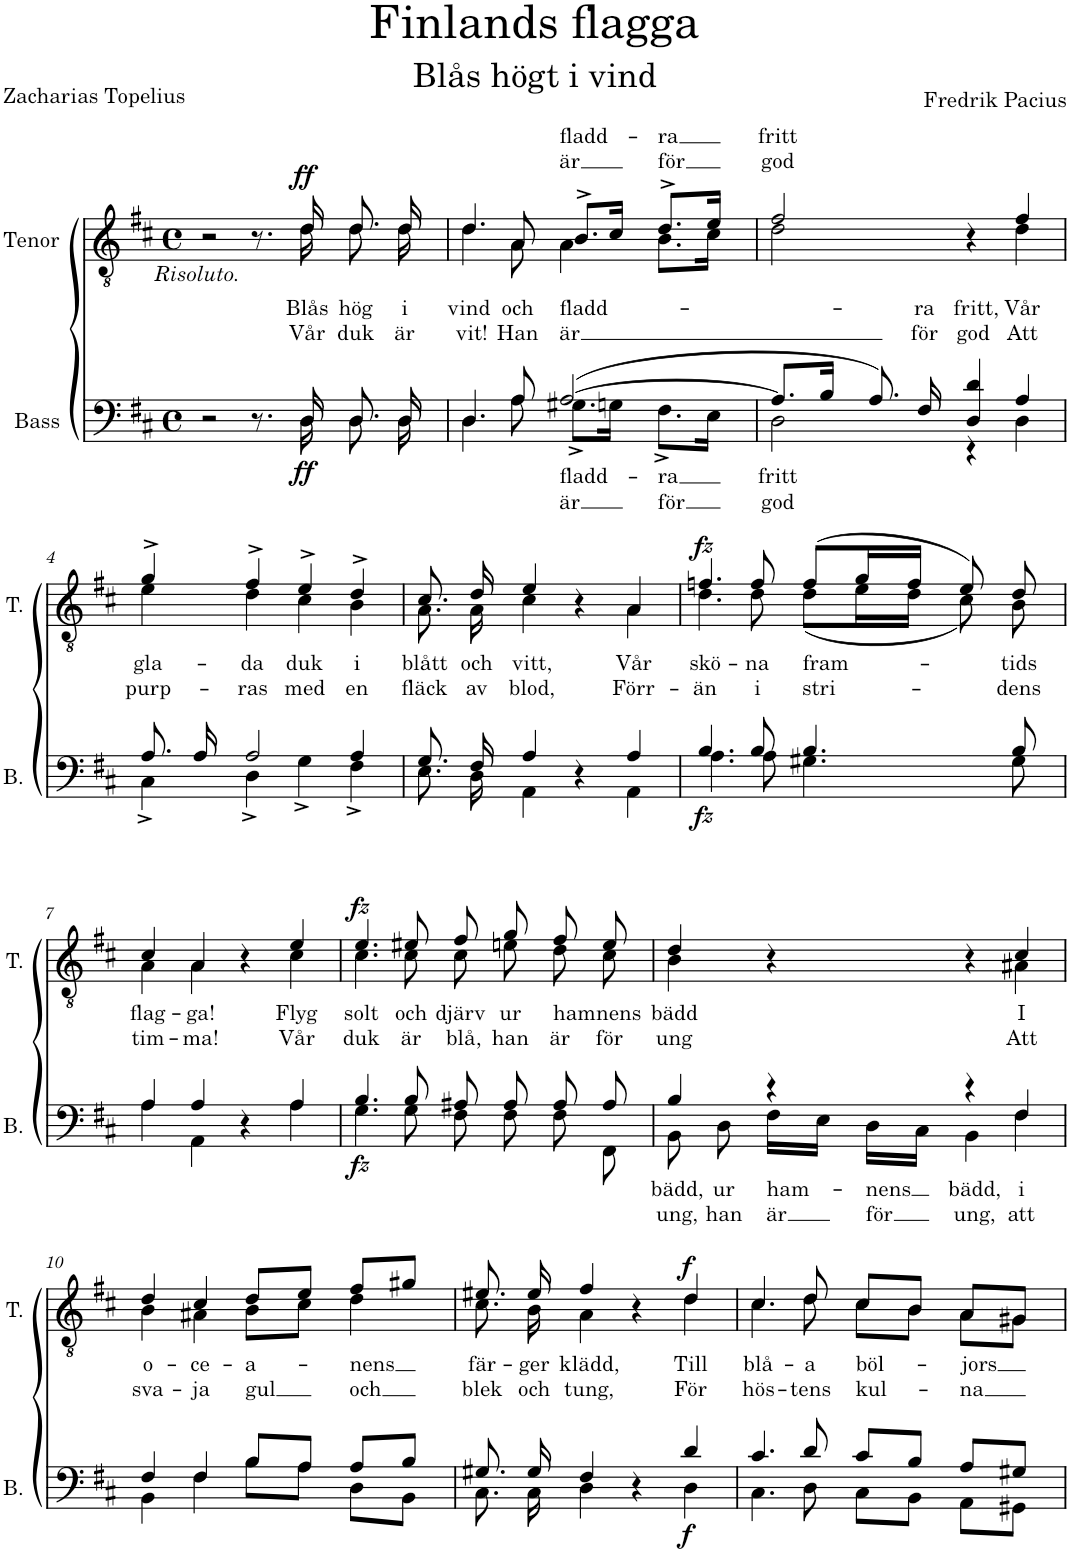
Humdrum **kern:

**kern	**text	**text	**dynam	**kern	**text	**text	**dynam
*part2	*part2	*part2	*part2	*part1	*part1	*part1	*part1
*staff2	*staff2	*staff2	*staff2	*staff1	*staff1	*staff1	*staff1
*I"Bass	*	*	*	*I"Tenor	*	*	*
*I'B.	*	*	*	*I'T.	*	*	*
*clefF4	*	*	*	*clefGv2	*	*	*
*k[f#c#]	*	*	*	*k[f#c#]	*	*	*
*M4/4	*	*	*	*M4/4	*	*	*
*met(c)	*	*	*	*met(c)	*	*	*
=1	=1	=1	=1	=1	=1	=1	=1
*^	*	*	*	*^	*	*	*
!	!	!	!	!	!LO:TX:b:i:t=Risoluto.	!	!	!	!
2r	8.ryy	.	.	.	2r	8.ryy	.	.	.
*v	*v	*	*	*	*	*	*	*	*
*	*	*	*	*v	*v	*	*	*
8.r	.	.	.	8.r	.	.	.
!	!LO:LY:a	!LO:LY:a	!LO:DY:b	!	!	!	!LO:DY:a
*^	*	*	*	*^	*	*	*
16D/	16D\	Blås	Vår	ff	16d/	16d\	.	.	ff
!	!	!LO:LY:a	!LO:LY:a	!	!	!	!	!	!
8.D/	8.D\	hög	duk	.	8.d/	8.d\	.	.	.
!	!	!LO:LY:a	!LO:LY:a	!	!	!	!	!	!
16D/	16D\	i	är	.	16d/	16d\	.	.	.
=2	=2	=2	=2	=2	=2	=2	=2	=2	=2
!	!	!LO:LY:a	!LO:LY:a	!	!	!	!	!	!
4.D/	4.D\	vind	vit!	.	4.d/	4.d\	.	.	.
!	!	!LO:LY:a	!LO:LY:a	!	!	!	!	!	!
8A/	8A\	och	Han	.	8A/	8A\	.	.	.
!	!	!LO:LY:a	!LO:LY:a	!	!	!	!	!	!
!	!	!LO:LY:b	!LO:LY:b	!	!	!	!LO:LY:a	!LO:LY:a	!
([2A/	8.G#X^\L	fladd-	är	.	8.B^/L	4A\	fladd-	är	.
.	16Gn\Jk	.	.	.	16c#/Jk	.	.	.	.
!	!	!LO:LY:b	!LO:LY:b	!	!	!	!LO:LY:a	!LO:LY:a	!
.	8.F#^\L	-ra	för	.	8.d^/L	8.B\L	-ra	för	.
.	16E\Jk	.	.	.	16e/Jk	16c#\Jk	.	.	.
=3	=3	=3	=3	=3	=3	=3	=3	=3	=3
!	!	!LO:LY:b	!LO:LY:b	!	!	!	!LO:LY:a	!LO:LY:a	!
8.A/L]	2D\	fritt	god	.	2f#/	2d\	fritt	god	.
16B/Jk	.	.	.	.	.	.	.	.	.
8.A/)	.	.	.	.	.	.	.	.	.
!	!	!LO:LY:a	!LO:LY:a	!	!	!	!	!	!
16F#/	.	-ra	för	.	.	.	.	.	.
!	!	!LO:LY:a	!LO:LY:a	!	!	!	!	!	!
4D/ 4d/	4r	fritt,	god	.	4r	4ryy	.	.	.
!	!	!LO:LY:a	!LO:LY:a	!	!	!	!	!	!
4A/	4D\	Vår	Att	.	4f#/	4d\	.	.	.
!!LO:LB:g=z	!!
=4	=4	=4	=4	=4	=4	=4	=4	=4	=4
!	!	!	!	!	!	!	!LO:LY:b	!LO:LY:b	!
8.A/	4C#^\	.	.	.	4g^/	4e\	gla-	purp-	.
16A/	.	.	.	.	.	.	.	.	.
!	!	!	!	!	!	!	!LO:LY:b	!LO:LY:b	!
2A/	4D^\	.	.	.	4f#^/	4d\	-da	-ras	.
!	!	!	!	!	!	!	!LO:LY:b	!LO:LY:b	!
.	4G^\	.	.	.	4e^/	4c#\	duk	med	.
!	!	!	!	!	!	!	!LO:LY:b	!LO:LY:b	!
4A/	4F#^\	.	.	.	4d^/	4B\	i	en	.
=5	=5	=5	=5	=5	=5	=5	=5	=5	=5
!	!	!	!	!	!	!	!LO:LY:b	!LO:LY:b	!
8.G/	8.E\	.	.	.	8.c#/	8.A\	blått	fläck	.
!	!	!	!	!	!	!	!LO:LY:b	!LO:LY:b	!
16F#/	16D\	.	.	.	16d/	16A\	och	av	.
!	!	!	!	!	!	!	!LO:LY:b	!LO:LY:b	!
4A/	4AA\	.	.	.	4e/	4c#\	vitt,	blod,	.
4r	4ryy	.	.	.	4r	4ryy	.	.	.
!	!	!	!	!	!	!	!LO:LY:b	!LO:LY:b	!
4A/	4AA\	.	.	.	4A/	4A\	Vår	Förr-	.
=6	=6	=6	=6	=6	=6	=6	=6	=6	=6
!	!	!	!	!LO:DY:b	!	!	!LO:LY:b	!LO:LY:b	!LO:DY:a
4.B/	4.A\	.	.	fz	4.fn/	4.d\	skö-	-än	fz
!	!	!	!	!	!	!	!LO:LY:b	!LO:LY:b	!
8B/	8A\	.	.	.	8f/	8d\	-na	i	.
!	!	!	!	!	!	!	!LO:LY:b	!LO:LY:b	!
4.B/	4.G#X\	.	.	.	(8f/L	(8d\L	-fram-	stri-	.
.	.	.	.	.	16g/L	16e\L	.	.	.
.	.	.	.	.	16f/JJ	16d\JJ	.	.	.
.	.	.	.	.	8e/)	8c#\)	.	.	.
!	!	!	!	!	!	!	!LO:LY:b	!LO:LY:b	!
8B/	8G#\	.	.	.	8d/	8B\	-tids	-dens	.
!!LO:LB:g=z	!!
=7	=7	=7	=7	=7	=7	=7	=7	=7	=7
!	!	!	!	!	!	!	!LO:LY:b	!LO:LY:b	!
4A/	4A\	.	.	.	4c#/	4A\	flag-	tim-	.
!	!	!	!	!	!	!	!LO:LY:b	!LO:LY:b	!
4A/	4AA\	.	.	.	4A/	4A\	-ga!	-ma!	.
4r	4ryy	.	.	.	4r	4ryy	.	.	.
!	!	!	!	!	!	!	!LO:LY:b	!LO:LY:b	!
4A/	4A\	.	.	.	4e/	4c#\	Flyg	Vår	.
=8	=8	=8	=8	=8	=8	=8	=8	=8	=8
!	!	!	!	!LO:DY:b	!	!	!LO:LY:b	!LO:LY:b	!LO:DY:a
4.B/	4.G\	.	.	fz	4.e/	4.c#\	solt	duk	fz
!	!	!	!	!	!	!	!LO:LY:b	!LO:LY:b	!
8B/	8G\	.	.	.	8e#X/	8c#\	och	är	.
!	!	!	!	!	!	!	!LO:LY:b	!LO:LY:b	!
8A#X/	8F#\	.	.	.	8f#/	8c#\	djärv	blå,	.
!	!	!	!	!	!	!	!LO:LY:b	!LO:LY:b	!
8A#/	8F#\	.	.	.	8g/	8en\	ur	han	.
!	!	!	!	!	!	!	!LO:LY:b	!LO:LY:b	!
8A#/	8F#\	.	.	.	8f#/	8d\	hamnens	är	.
!	!	!	!	!	!	!	!	!LO:LY:b	!
8A#/	8FF#\	.	.	.	8e/	8c#\	.	för	.
=9	=9	=9	=9	=9	=9	=9	=9	=9	=9
!	!	!LO:LY:b	!LO:LY:b	!	!	!	!LO:LY:b	!LO:LY:b	!
4B/	8BB\	bädd,	ung,	.	4d/	4B\	bädd	ung	.
!	!	!LO:LY:b	!LO:LY:b	!	!	!	!	!	!
.	8D\	ur	han	.	.	.	.	.	.
!	!	!LO:LY:b	!LO:LY:b	!	!	!	!	!	!
4r	16F#\LL	ham-	är	.	4r	2ryy	.	.	.
.	16E\JJ	.	.	.	.	.	.	.	.
!	!	!LO:LY:b	!LO:LY:b	!	!	!	!	!	!
.	16D\LL	-nens	för	.	.	.	.	.	.
.	16C#\JJ	.	.	.	.	.	.	.	.
!	!	!LO:LY:b	!LO:LY:b	!	!	!	!	!	!
4r	4BB\	bädd,	ung,	.	4r	.	.	.	.
!	!	!LO:LY:b	!LO:LY:b	!	!	!	!LO:LY:b	!LO:LY:b	!
4F#/	4F#\	i	att	.	4c#/	4A#X\	I	Att	.
!!LO:LB:g=z	!!
=10	=10	=10	=10	=10	=10	=10	=10	=10	=10
!	!	!	!	!	!	!	!LO:LY:b	!LO:LY:b	!
4F#/	4BB\	.	.	.	4d/	4B\	o-	sva-	.
!	!	!	!	!	!	!	!LO:LY:b	!LO:LY:b	!
4F#/	4F#\	.	.	.	4c#/	4A#X\	-ce-	-ja	.
!	!	!	!	!	!	!	!LO:LY:b	!LO:LY:b	!
8B/L	8B\L	.	.	.	8d/L	8B\L	-a-	gul	.
8A/J	8A\J	.	.	.	8e/J	8c#\J	.	.	.
!	!	!	!	!	!	!	!LO:LY:b	!LO:LY:b	!
8A/L	8D\L	.	.	.	8f#/L	4d\	-nens	och	.
8B/J	8BB\J	.	.	.	8g#X/J	.	.	.	.
=11	=11	=11	=11	=11	=11	=11	=11	=11	=11
!	!	!	!	!	!	!	!LO:LY:b	!LO:LY:b	!
8.G#X/	8.C#\	.	.	.	8.e#X/	8.c#\	fär-	blek	.
!	!	!	!	!	!	!	!LO:LY:b	!LO:LY:b	!
16G#/	16C#\	.	.	.	16e#/	16B\	-ger	och	.
!	!	!	!	!	!	!	!LO:LY:b	!LO:LY:b	!
4F#/	4D\	.	.	.	4f#/	4A\	klädd,	tung,	.
4r	4ryy	.	.	.	4r	4ryy	.	.	.
!	!	!	!	!LO:DY:b	!	!	!LO:LY:b	!LO:LY:b	!LO:DY:a
4d/	4D\	.	.	f	4d/	4d\	Till	För	f
=12	=12	=12	=12	=12	=12	=12	=12	=12	=12
!	!	!	!	!	!	!	!LO:LY:b	!LO:LY:b	!
4.c#/	4.C#\	.	.	.	4.c#/	4.c#\	blå-	hös-	.
!	!	!	!	!	!	!	!LO:LY:b	!LO:LY:b	!
8d/	8D\	.	.	.	8d/	8d\	-a	-tens	.
!	!	!	!	!	!	!	!LO:LY:b	!LO:LY:b	!
8c#/L	8C#\L	.	.	.	8c#/L	8c#\L	böl-	kul-	.
8B/J	8BB\J	.	.	.	8B/J	8B\J	.	.	.
!	!	!	!	!	!	!	!LO:LY:b	!LO:LY:b	!
8A/L	8AA\L	.	.	.	8A/L	8A\L	-jors	na	.
8G#X/J	8GG#X\J	.	.	.	8G#X/J	8G#\J	.	.	.
*v	*v	*	*	*	*	*	*	*	*
*	*	*	*	*v	*v	*	*	*
=	=	=	=	=	=	=	=
*-	*-	*-	*-	*-	*-	*-	*-
